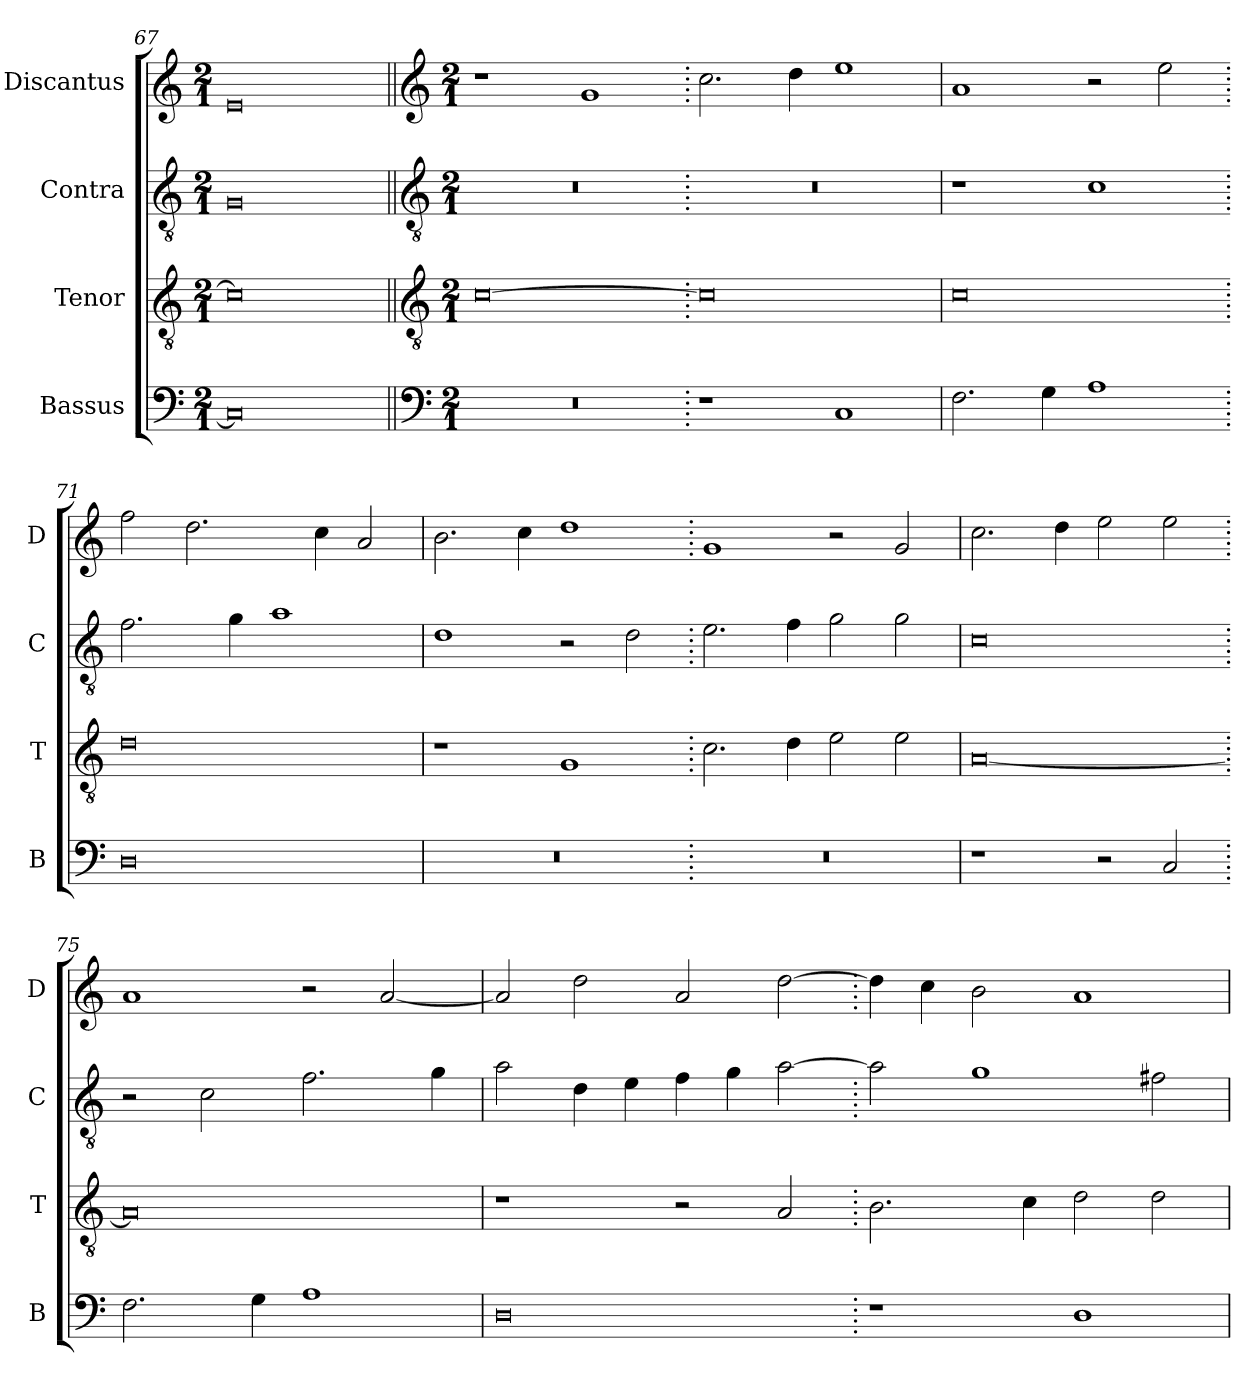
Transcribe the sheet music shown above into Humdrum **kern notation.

**kern	**kern	**kern	**kern
*part4	*part3	*part2	*part1
*staff4	*staff3	*staff2	*staff1
*I"Bassus	*I"Tenor	*I"Contra	*I"Discantus
*I'B	*I'T	*I'C	*I'D
*clefF4	*clefGv2	*clefGv2	*clefG2
*k[]	*k[]	*k[]	*k[]
*M2/1	*M2/1	*M2/1	*M2/1
=67	=67	=67	=67
0C]	0c]	0G	0e
!!LO:LB:g=z
=68||	=68||	=68||	=68||
*clefF4	*clefGv2	*clefGv2	*clefG2
*k[]	*k[]	*k[]	*k[]
*M2/1	*M2/1	*M2/1	*M2/1
0r	[0c	0r	1r
.	.	.	1g
=69.	=69.	=69.	=69.
1r	0c]	0r	2.cc\
.	.	.	4dd\
1C	.	.	1ee
=70	=70	=70	=70
2.F\	0c	1r	1a
4G\	.	.	.
1A	.	1c	2r
.	.	.	2ee\
=71.	=71.	=71.	=71.
0D	0d	2.f\	2ff\
.	.	.	2.dd\
.	.	4g\	.
.	.	1a	.
.	.	.	4cc\
.	.	.	2a/
=72	=72	=72	=72
0r	1r	1d	2.b\
.	.	.	4cc\
.	1G	2r	1dd
.	.	2d\	.
=73.	=73.	=73.	=73.
0r	2.c\	2.e\	1g
.	4d\	4f\	.
.	2e\	2g\	2r
.	2e\	2g\	2g/
=74	=74	=74	=74
1r	[0A	0c	2.cc\
.	.	.	4dd\
2r	.	.	2ee\
2C/	.	.	2ee\
=75.	=75.	=75.	=75.
2.F\	0A]	2r	1a
.	.	2c\	.
4G\	.	.	.
1A	.	2.f\	2r
.	.	.	[2a/
.	.	4g\	.
=76	=76	=76	=76
0D	1r	2a\	2a/]
.	.	4d\	2dd\
.	.	4e\	.
.	2r	4f\	2a/
.	.	4g\	.
.	2A/	[2a\	[2dd\
=77.	=77.	=77.	=77.
1r	2.B\	2a\]	4dd\]
.	.	.	4cc\
.	.	1g	2b\
.	4c\	.	.
1D	2d\	.	1a
.	2d\	2f#X\	.
=	=	=	=
*-	*-	*-	*-
